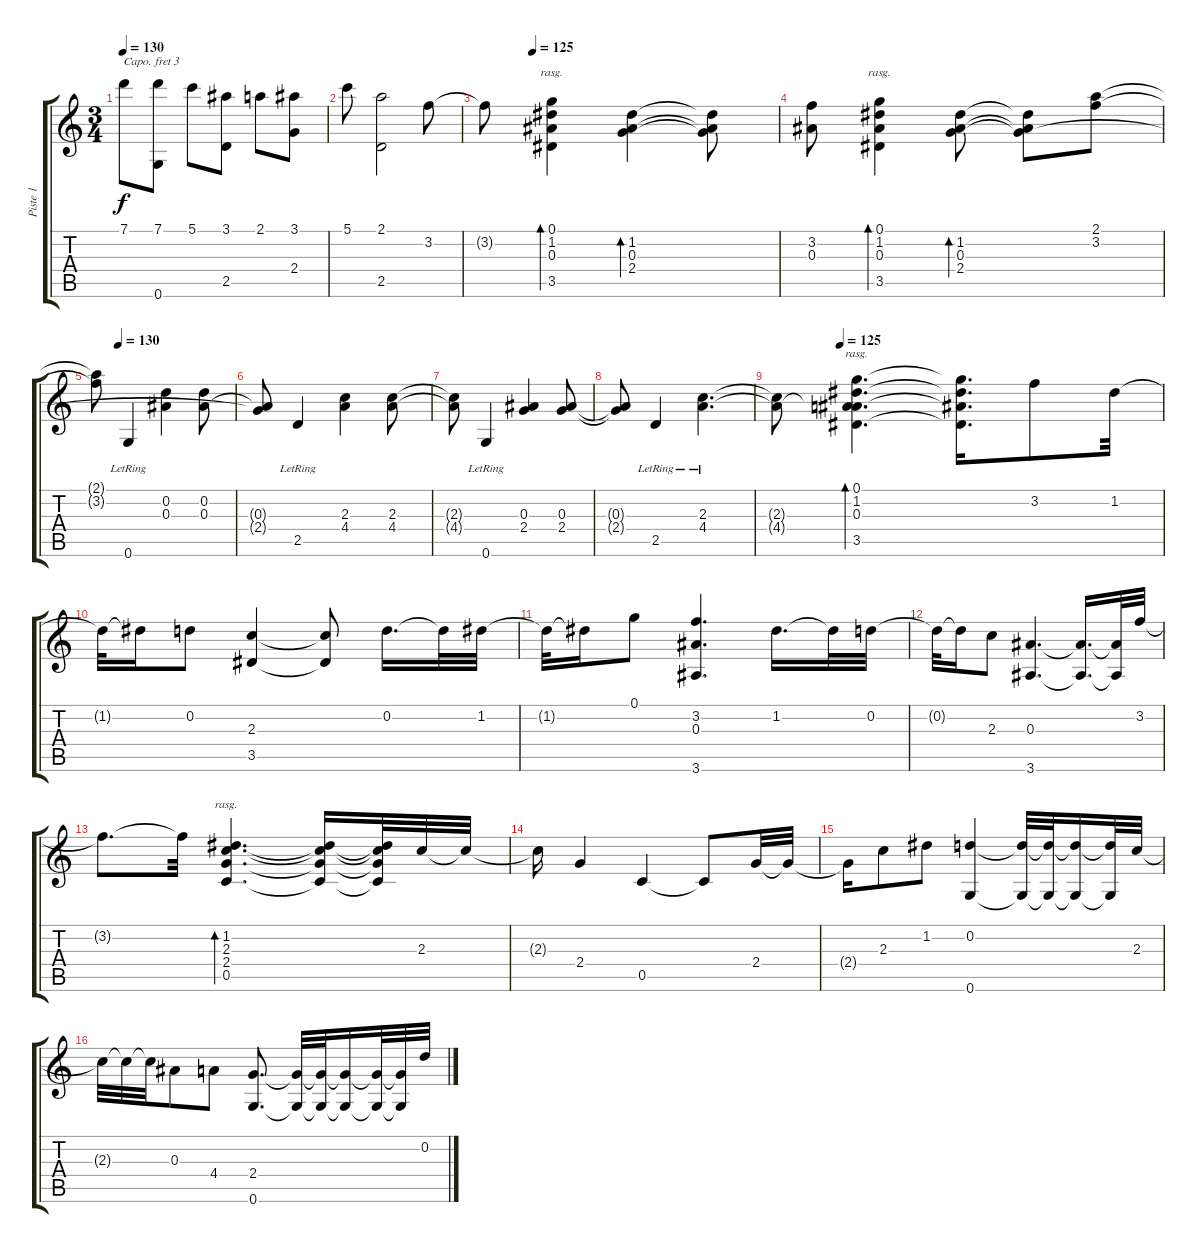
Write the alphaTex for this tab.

\track ("Piste 1" "Piste 1") {instrument acousticguitarsteel}
\staff {score tabs}
\capo 3
\tuning (E4 B3 G3 D3 A2 E2) {hide}
\ts (3 4)
\tempo 130
\clef g2
\ks c
7.1{t}.8{dy f} (7.1 0.6).8 5.1.8 (3.1 2.5).8 2.1.8 (3.1 2.4).8 |
5.1.8 (2.1 2.5).2 3.2.8 |
\tempo (125 0.16666666666666666)
3.2{t}.8 (0.1 1.2 0.3 3.5).4{bd 240 rasg ii} (1.2 0.3 2.4).4{bd 30} (1.2{t} 0.3{t} 2.4{t}).8 |
(3.2 0.3).8 (0.1 1.2 0.3 3.5).4{bd 120 rasg ii} (1.2 0.3 2.4).8{bd 30} (1.2{t} 0.3{t} 2.4{t}).8 (2.1 3.2).8 |
\tempo (130 0.16666666666666666)
(2.1{t} 3.2{t}).8 0.6{lr}.4 (0.2 0.3).4 (0.2 0.3).8 |
(0.3{t} 2.4{t}).8 2.5{lr}.4 (2.3 4.4).4 (2.3 4.4).8 |
(2.3{t} 4.4{t}).8 0.6{lr}.4 (0.3 2.4).4 (0.3 2.4).8 |
(0.3{t} 2.4{t}).8 2.5{lr}.4 (2.3{lr} 4.4{lr}).4{d} |
\tempo (125 0.16666666666666666)
(2.3{t} 4.4{t}).8 (0.1 1.2 0.3 4.4{t} 3.5).4{d bd 480 rasg ii} (0.1{t} 1.2{t} 0.3{t} 3.5{t}).16{d} 3.2.8 1.2.32 |
1.2{t}.32 1.2{t}.16 0.2.8 (2.3 3.5).4 (2.3{t} 3.5{t}).8 0.2.16{d} 0.2{t}.32 1.2.32 |
1.2{t}.32 1.2{t}.16 0.1.8 (3.2 0.3 3.6).4{d} 1.2.16{d} 1.2{t}.32 0.2.32 |
0.2{t}.32 0.2{t}.16 2.3.8 (0.3 3.6).4{d} (0.3{t} 3.6{t}).16{d} (0.3{t} 3.6{t}).32 3.2.32 |
3.2{t}.8{d} 3.2{t}.32 (1.2 2.3 2.4 0.5).4{d bd 480 rasg ii} (1.2{t} 2.3{t} 2.4{t} 0.5{t}).16 (1.2{t} 2.3{t} 2.4{t} 0.5{t}).32 2.3.32 2.3{t}.32 |
2.3{t}.16 2.4.4 0.5.4 0.5{t}.8 2.4.32 2.4{t}.32 |
2.4{t}.16 2.3.8 1.2.8 (0.2 0.6).4 (0.2{t} 0.6{t}).32 (0.2{t} 0.6{t}).32 (0.2{t} 0.6{t}).16 (0.2{t} 0.6{t}).32 2.3.32 |
2.3{t}.32 2.3{t}.32 2.3{t}.32 0.3.8 4.4.8 (2.4 0.6).8{d} (2.4{t} 0.6{t}).32 (2.4{t} 0.6{t}).32 (2.4{t} 0.6{t}).16 (2.4{t} 0.6{t}).32 (2.4{t} 0.6{t}).32 0.2.32
